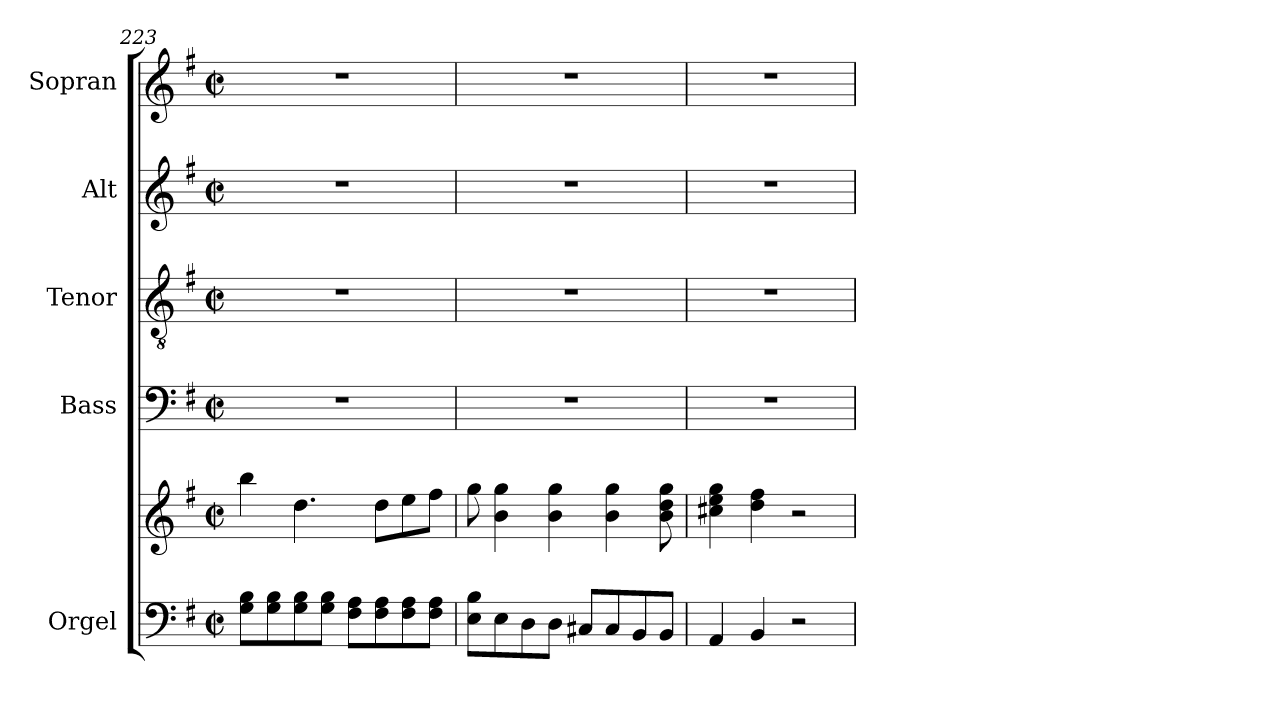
**kern	**kern	**kern	**kern	**kern	**kern
*part5	*part5	*part4	*part3	*part2	*part1
*staff6	*staff5	*staff4	*staff3	*staff2	*staff1
*I"Orgel	*	*I"Bass	*I"Tenor	*I"Alt	*I"Sopran
*I'Org.	*	*I'B.	*I'T.	*I'A.	*I'S.
*clefF4	*clefG2	*clefF4	*clefGv2	*clefG2	*clefG2
*k[f#]	*k[f#]	*k[f#]	*k[f#]	*k[f#]	*k[f#]
*G:	*G:	*G:	*G:	*G:	*G:
*M2/2	*M2/2	*M2/2	*M2/2	*M2/2	*M2/2
*met(c|)	*met(c|)	*met(c|)	*met(c|)	*met(c|)	*met(c|)
=223	=223	=223	=223	=223	=223
8G\ 8B\L	4bb\	1r	1r	1r	1r
8G\ 8B\	.	.	.	.	.
8G\ 8B\	4.dd\	.	.	.	.
8G\ 8B\J	.	.	.	.	.
8F#\ 8A\L	.	.	.	.	.
8F#\ 8A\	8dd\L	.	.	.	.
8F#\ 8A\	8ee\	.	.	.	.
8F#\ 8A\J	8ff#\J	.	.	.	.
=224	=224	=224	=224	=224	=224
8E\ 8B\L	8gg\	1r	1r	1r	1r
8E\	4b\ 4gg\	.	.	.	.
8D\	.	.	.	.	.
8D\J	4b\ 4gg\	.	.	.	.
8C#X/L	.	.	.	.	.
8C#/	4b\ 4gg\	.	.	.	.
8BB/	.	.	.	.	.
8BB/J	8b\ 8dd\ 8gg\	.	.	.	.
=225	=225	=225	=225	=225	=225
4AA/	4cc#X\ 4ee\ 4gg\	1r	1r	1r	1r
4BB/	4dd\ 4ff#\	.	.	.	.
2r	2r	.	.	.	.
=	=	=	=	=	=
*-	*-	*-	*-	*-	*-
